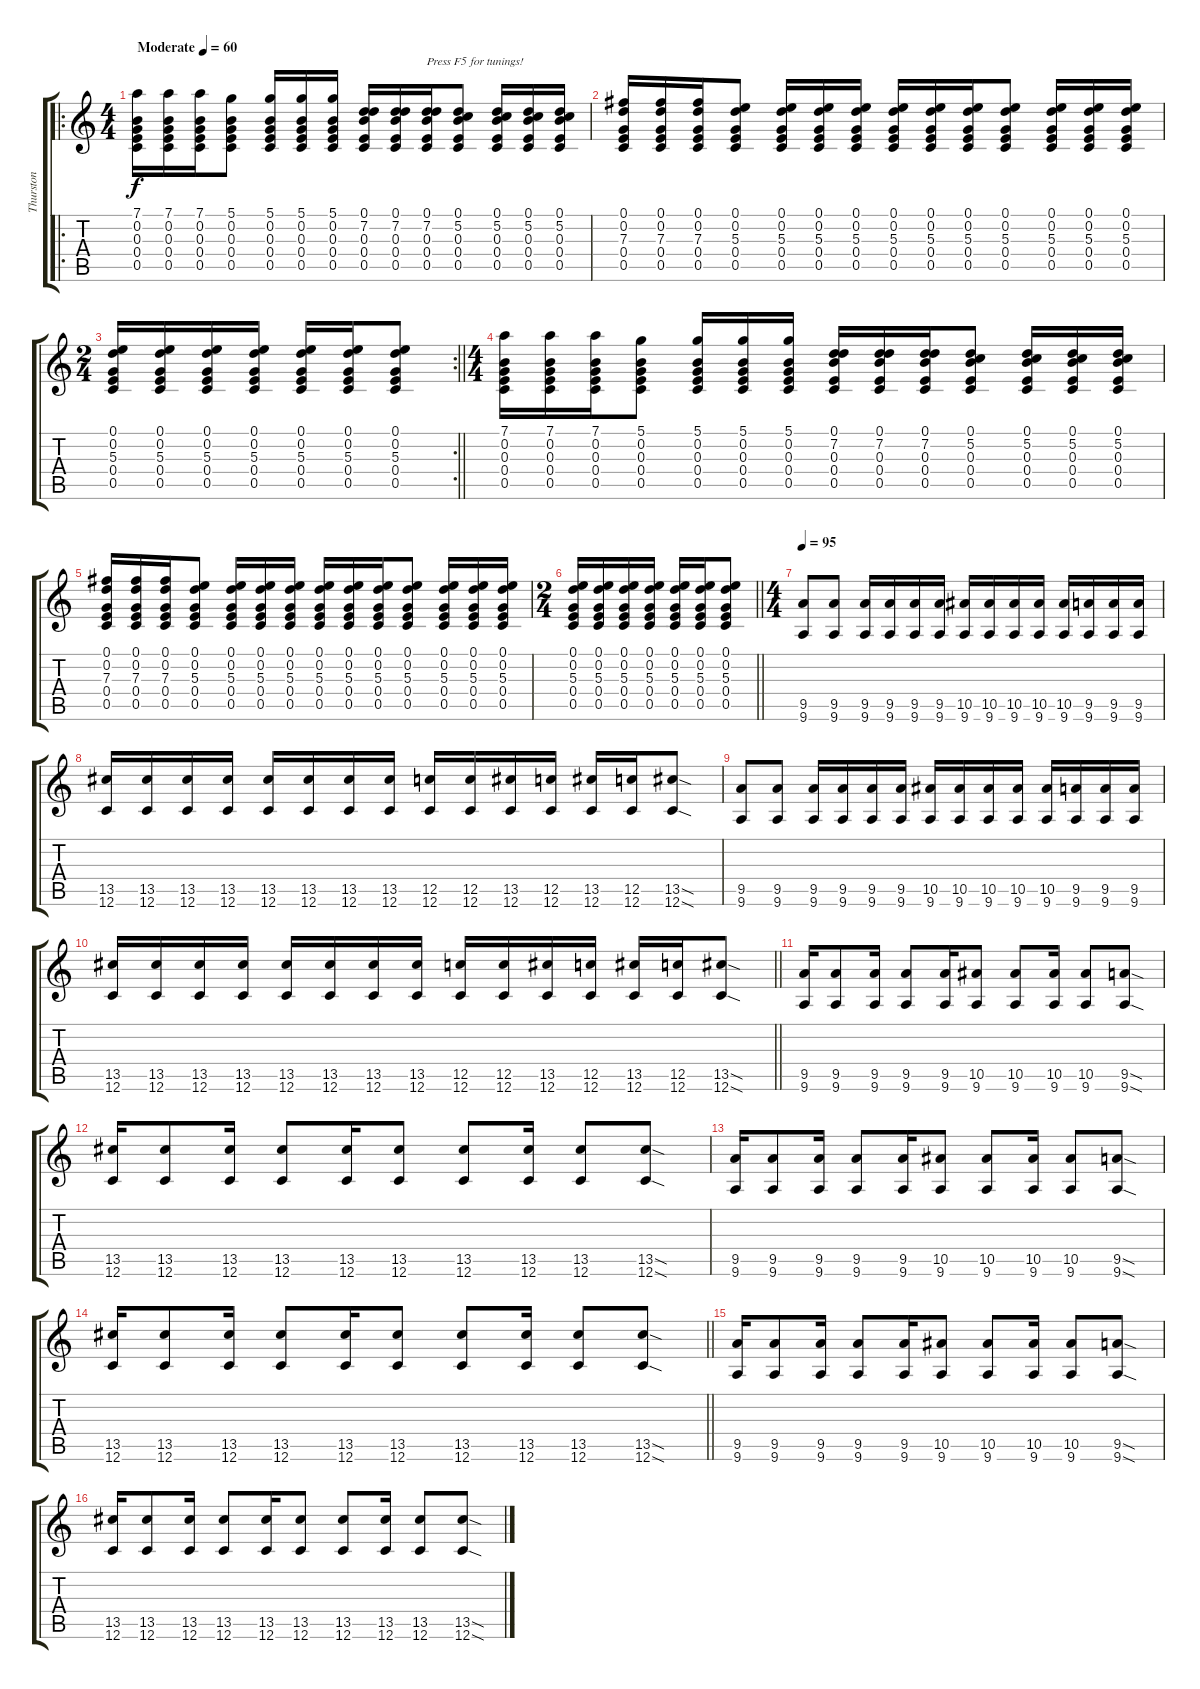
\track ("Thurston" "Thurston") {instrument electricguitarclean}
\staff {score tabs}
\tuning (D4 G3 B3 E3 C3 C2) {hide}
\ro
\ts (4 4)
\tempo (60 "Moderate")
\clef g2
\ks c
(7.1 0.2 0.3 0.4 0.5).16{dy f instrument electricguitarclean} (7.1 0.2 0.3 0.4 0.5).16 (7.1 0.2 0.3 0.4 0.5).16 (5.1 0.2 0.3 0.4 0.5).8 (5.1 0.2 0.3 0.4 0.5).16 (5.1 0.2 0.3 0.4 0.5).16 (5.1 0.2 0.3 0.4 0.5).16 (0.1 7.2 0.3 0.4 0.5).16 (0.1 7.2 0.3 0.4 0.5).16 (0.1 7.2 0.3 0.4 0.5).16{txt "Press F5 for tunings!"} (0.1 5.2 0.3 0.4 0.5).8 (0.1 5.2 0.3 0.4 0.5).16 (0.1 5.2 0.3 0.4 0.5).16 (0.1 5.2 0.3 0.4 0.5).16 |
(0.1 0.2 7.3 0.4 0.5).16 (0.1 0.2 7.3 0.4 0.5).16 (0.1 0.2 7.3 0.4 0.5).16 (0.1 0.2 5.3 0.4 0.5).8 (0.1 0.2 5.3 0.4 0.5).16 (0.1 0.2 5.3 0.4 0.5).16 (0.1 0.2 5.3 0.4 0.5).16 (0.1 0.2 5.3 0.4 0.5).16 (0.1 0.2 5.3 0.4 0.5).16 (0.1 0.2 5.3 0.4 0.5).16 (0.1 0.2 5.3 0.4 0.5).8 (0.1 0.2 5.3 0.4 0.5).16 (0.1 0.2 5.3 0.4 0.5).16 (0.1 0.2 5.3 0.4 0.5).16 |
\rc 2
\ts (2 4)
\barLineRight lightlight
(0.1 0.2 5.3 0.4 0.5).16 (0.1 0.2 5.3 0.4 0.5).16 (0.1 0.2 5.3 0.4 0.5).16 (0.1 0.2 5.3 0.4 0.5).16 (0.1 0.2 5.3 0.4 0.5).16 (0.1 0.2 5.3 0.4 0.5).16 (0.1 0.2 5.3 0.4 0.5).8 |
\ts (4 4)
(7.1 0.2 0.3 0.4 0.5).16 (7.1 0.2 0.3 0.4 0.5).16 (7.1 0.2 0.3 0.4 0.5).16 (5.1 0.2 0.3 0.4 0.5).8 (5.1 0.2 0.3 0.4 0.5).16 (5.1 0.2 0.3 0.4 0.5).16 (5.1 0.2 0.3 0.4 0.5).16 (0.1 7.2 0.3 0.4 0.5).16 (0.1 7.2 0.3 0.4 0.5).16 (0.1 7.2 0.3 0.4 0.5).16 (0.1 5.2 0.3 0.4 0.5).8 (0.1 5.2 0.3 0.4 0.5).16 (0.1 5.2 0.3 0.4 0.5).16 (0.1 5.2 0.3 0.4 0.5).16 |
(0.1 0.2 7.3 0.4 0.5).16{volume 0} (0.1 0.2 7.3 0.4 0.5).16 (0.1 0.2 7.3 0.4 0.5).16 (0.1 0.2 5.3 0.4 0.5).8 (0.1 0.2 5.3 0.4 0.5).16 (0.1 0.2 5.3 0.4 0.5).16 (0.1 0.2 5.3 0.4 0.5).16 (0.1 0.2 5.3 0.4 0.5).16 (0.1 0.2 5.3 0.4 0.5).16 (0.1 0.2 5.3 0.4 0.5).16 (0.1 0.2 5.3 0.4 0.5).8 (0.1 0.2 5.3 0.4 0.5).16 (0.1 0.2 5.3 0.4 0.5).16 (0.1 0.2 5.3 0.4 0.5).16 |
\ts (2 4)
\barLineRight lightlight
(0.1 0.2 5.3 0.4 0.5).16 (0.1 0.2 5.3 0.4 0.5).16 (0.1 0.2 5.3 0.4 0.5).16 (0.1 0.2 5.3 0.4 0.5).16 (0.1 0.2 5.3 0.4 0.5).16 (0.1 0.2 5.3 0.4 0.5).16 (0.1 0.2 5.3 0.4 0.5).8 |
\ts (4 4)
\tempo 95
(9.5 9.6).8{volume 13 instrument overdrivenguitar} (9.5 9.6).8 (9.5 9.6).16 (9.5 9.6).16 (9.5 9.6).16 (9.5 9.6).16 (10.5 9.6).16 (10.5 9.6).16 (10.5 9.6).16 (10.5 9.6).16 (10.5 9.6).16 (9.5 9.6).16 (9.5 9.6).16 (9.5 9.6).16 |
(13.5 12.6).16 (13.5 12.6).16 (13.5 12.6).16 (13.5 12.6).16 (13.5 12.6).16 (13.5 12.6).16 (13.5 12.6).16 (13.5 12.6).16 (12.5 12.6).16 (12.5 12.6).16 (13.5 12.6).16 (12.5 12.6).16 (13.5 12.6).16 (12.5 12.6).16 (13.5{sod} 12.6{sod}).8 |
(9.5 9.6).8 (9.5 9.6).8 (9.5 9.6).16 (9.5 9.6).16 (9.5 9.6).16 (9.5 9.6).16 (10.5 9.6).16 (10.5 9.6).16 (10.5 9.6).16 (10.5 9.6).16 (10.5 9.6).16 (9.5 9.6).16 (9.5 9.6).16 (9.5 9.6).16 |
\barLineRight lightlight
(13.5 12.6).16 (13.5 12.6).16 (13.5 12.6).16 (13.5 12.6).16 (13.5 12.6).16 (13.5 12.6).16 (13.5 12.6).16 (13.5 12.6).16 (12.5 12.6).16 (12.5 12.6).16 (13.5 12.6).16 (12.5 12.6).16 (13.5 12.6).16 (12.5 12.6).16 (13.5{sod} 12.6{sod}).8 |
(9.5 9.6).16 (9.5 9.6).8 (9.5 9.6).16 (9.5 9.6).8 (9.5 9.6).16 (10.5 9.6).8 (10.5 9.6).8 (10.5 9.6).16 (10.5 9.6).8 (9.5{sod} 9.6{sod}).8 |
(13.5 12.6).16 (13.5 12.6).8 (13.5 12.6).16 (13.5 12.6).8 (13.5 12.6).16 (13.5 12.6).8 (13.5 12.6).8 (13.5 12.6).16 (13.5 12.6).8 (13.5{sod} 12.6{sod}).8 |
(9.5 9.6).16 (9.5 9.6).8 (9.5 9.6).16 (9.5 9.6).8 (9.5 9.6).16 (10.5 9.6).8 (10.5 9.6).8 (10.5 9.6).16 (10.5 9.6).8 (9.5{sod} 9.6{sod}).8 |
\barLineRight lightlight
(13.5 12.6).16 (13.5 12.6).8 (13.5 12.6).16 (13.5 12.6).8 (13.5 12.6).16 (13.5 12.6).8 (13.5 12.6).8 (13.5 12.6).16 (13.5 12.6).8 (13.5{sod} 12.6{sod}).8 |
(9.5 9.6).16 (9.5 9.6).8 (9.5 9.6).16 (9.5 9.6).8 (9.5 9.6).16 (10.5 9.6).8 (10.5 9.6).8 (10.5 9.6).16 (10.5 9.6).8 (9.5{sod} 9.6{sod}).8 |
(13.5 12.6).16 (13.5 12.6).8 (13.5 12.6).16 (13.5 12.6).8 (13.5 12.6).16 (13.5 12.6).8 (13.5 12.6).8 (13.5 12.6).16 (13.5 12.6).8 (13.5{sod} 12.6{sod}).8
